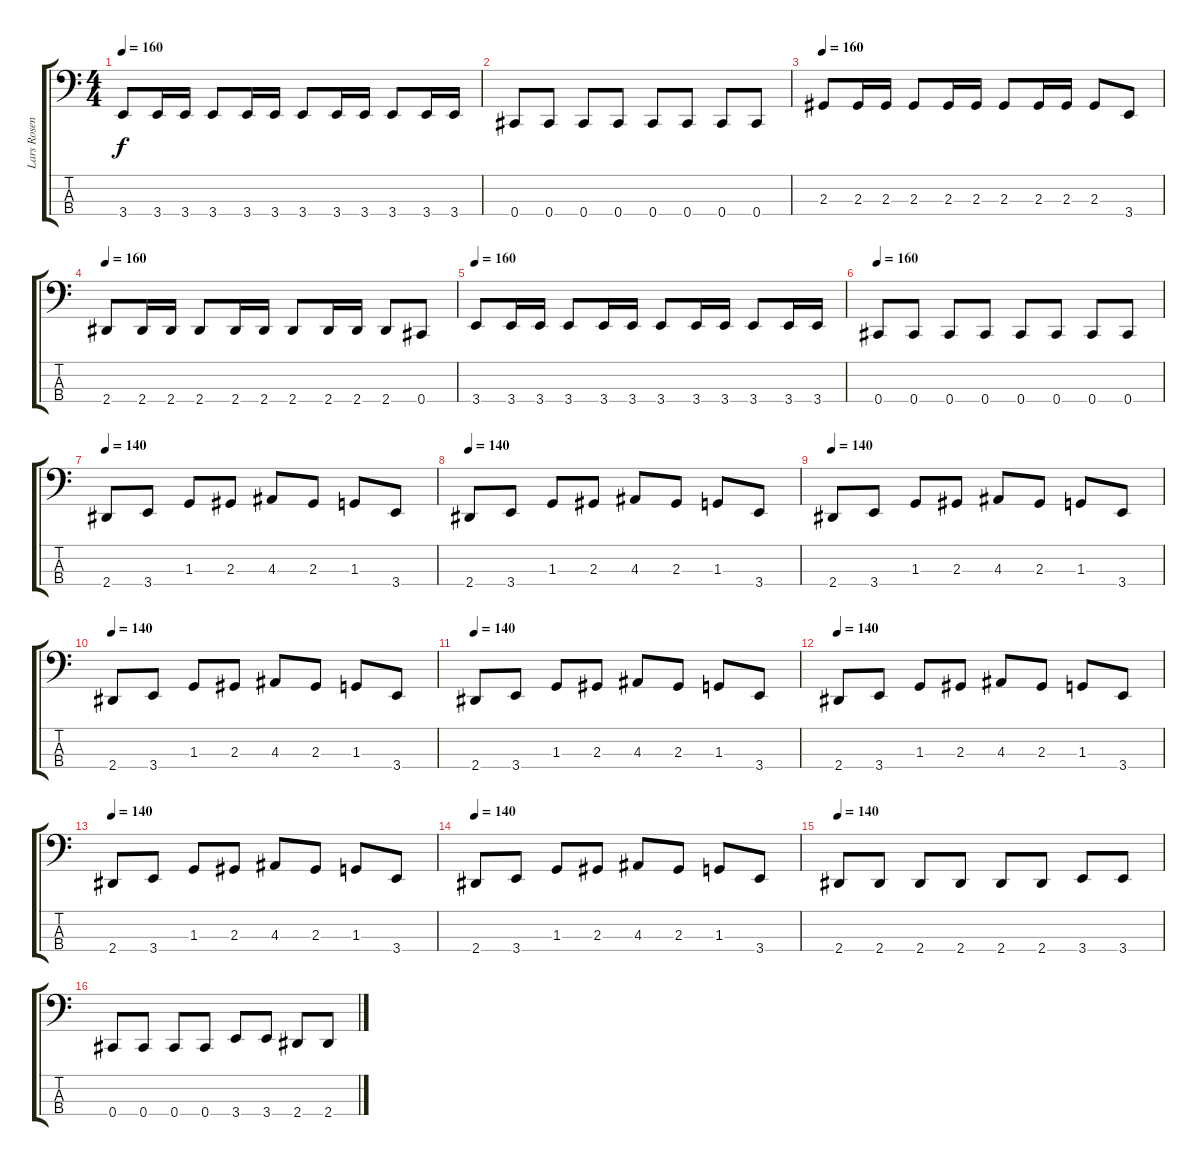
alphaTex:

\track ("Lars Rosenberg (bass)" "Lars Rosen") {instrument electricbassfinger}
\staff {score tabs}
\tuning (E2 B1 Gb1 Db1) {hide}
\ts (4 4)
\tempo 160
\clef f4
\ks c
3.4.8{dy f} 3.4.16 3.4.16 3.4.8 3.4.16 3.4.16 3.4.8 3.4.16 3.4.16 3.4.8 3.4.16 3.4.16 |
0.4.8 0.4.8 0.4.8 0.4.8 0.4.8 0.4.8 0.4.8 0.4.8 |
\tempo 160
2.3.8 2.3.16 2.3.16 2.3.8 2.3.16 2.3.16 2.3.8 2.3.16 2.3.16 2.3.8 3.4.8 |
\tempo 160
2.4.8 2.4.16 2.4.16 2.4.8 2.4.16 2.4.16 2.4.8 2.4.16 2.4.16 2.4.8 0.4.8 |
\tempo 160
3.4.8 3.4.16 3.4.16 3.4.8 3.4.16 3.4.16 3.4.8 3.4.16 3.4.16 3.4.8 3.4.16 3.4.16 |
\tempo 160
0.4.8 0.4.8 0.4.8 0.4.8 0.4.8 0.4.8 0.4.8 0.4.8 |
\tempo 140
2.4.8 3.4.8 1.3.8 2.3.8 4.3.8 2.3.8 1.3.8 3.4.8 |
\tempo 140
2.4.8 3.4.8 1.3.8 2.3.8 4.3.8 2.3.8 1.3.8 3.4.8 |
\tempo 140
2.4.8 3.4.8 1.3.8 2.3.8 4.3.8 2.3.8 1.3.8 3.4.8 |
\tempo 140
2.4.8 3.4.8 1.3.8 2.3.8 4.3.8 2.3.8 1.3.8 3.4.8 |
\tempo 140
2.4.8 3.4.8 1.3.8 2.3.8 4.3.8 2.3.8 1.3.8 3.4.8 |
\tempo 140
2.4.8 3.4.8 1.3.8 2.3.8 4.3.8 2.3.8 1.3.8 3.4.8 |
\tempo 140
2.4.8 3.4.8 1.3.8 2.3.8 4.3.8 2.3.8 1.3.8 3.4.8 |
\tempo 140
2.4.8 3.4.8 1.3.8 2.3.8 4.3.8 2.3.8 1.3.8 3.4.8 |
\tempo 140
2.4.8 2.4.8 2.4.8 2.4.8 2.4.8 2.4.8 3.4.8 3.4.8 |
0.4.8 0.4.8 0.4.8 0.4.8 3.4.8 3.4.8 2.4.8 2.4.8
